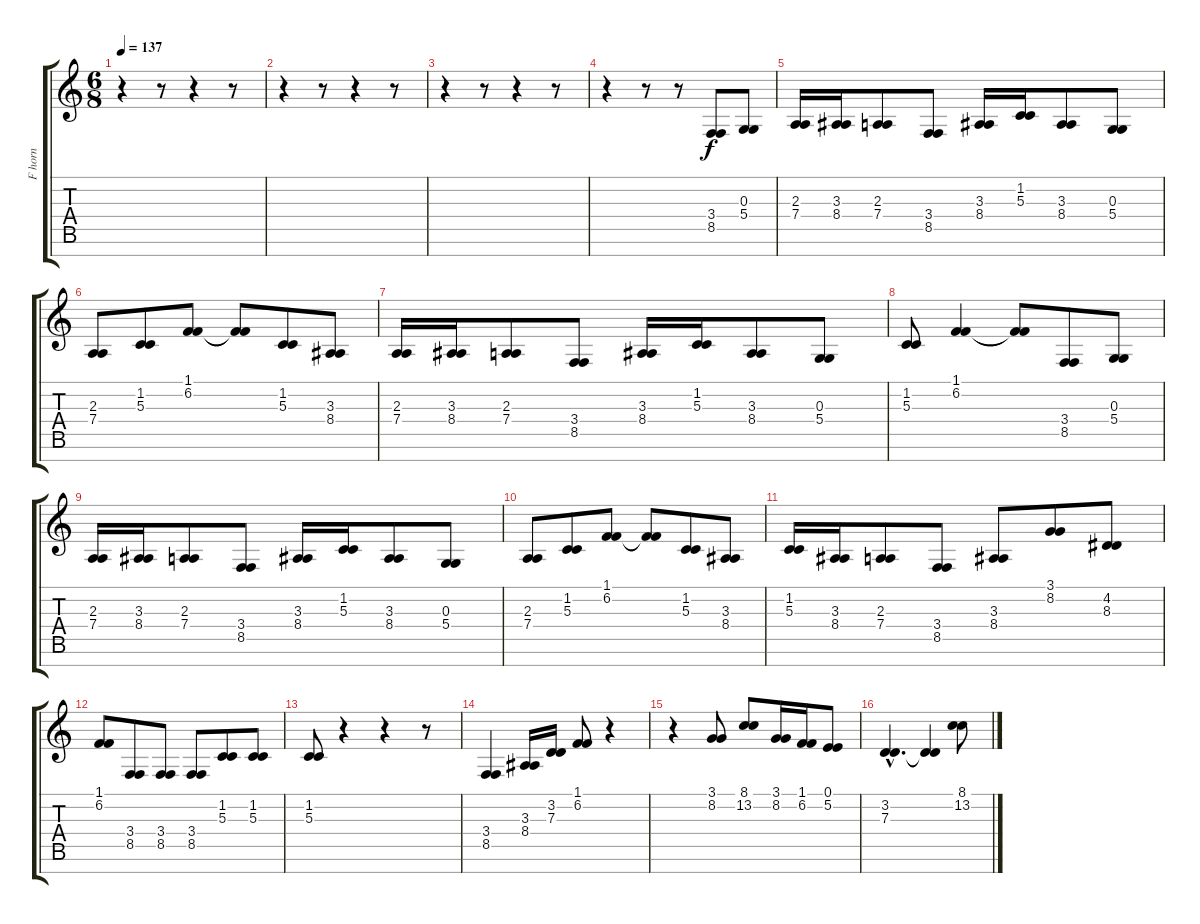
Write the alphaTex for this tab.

\track ("F horn" "F horn") {instrument frenchhorn}
\staff {score tabs}
\tuning (E4 B3 G3 D3 A2 E2 B1) {hide}
\ts (6 8)
\tempo 137
\clef g2
\ks c
r.4{dy f} r.8 r.4 r.8 |
r.4 r.8 r.4 r.8 |
r.4 r.8 r.4 r.8 |
r.4 r.8 r.8 (3.4 8.5).8 (0.3 5.4).8 |
(2.3 7.4).16 (3.3 8.4).16 (2.3 7.4).8 (3.4 8.5).8 (3.3 8.4).16 (1.2 5.3).16 (3.3 8.4).8 (0.3 5.4).8 |
(2.3 7.4).8 (1.2 5.3).8 (1.1 6.2).8 (1.1{t} 6.2{t}).8 (1.2 5.3).8 (3.3 8.4).8 |
(2.3 7.4).16 (3.3 8.4).16 (2.3 7.4).8 (3.4 8.5).8 (3.3 8.4).16 (1.2 5.3).16 (3.3 8.4).8 (0.3 5.4).8 |
(1.2 5.3).8 (1.1 6.2).4 (1.1{t} 6.2{t}).8 (3.4 8.5).8 (0.3 5.4).8 |
(2.3 7.4).16 (3.3 8.4).16 (2.3 7.4).8 (3.4 8.5).8 (3.3 8.4).16 (1.2 5.3).16 (3.3 8.4).8 (0.3 5.4).8 |
(2.3 7.4).8 (1.2 5.3).8 (1.1 6.2).8 (1.1{t} 6.2{t}).8 (1.2 5.3).8 (3.3 8.4).8 |
(1.2 5.3).16 (3.3 8.4).16 (2.3 7.4).8 (3.4 8.5).8 (3.3 8.4).8 (3.1 8.2).8 (4.2 8.3).8 |
(1.1 6.2).8 (3.4 8.5).8 (3.4 8.5).8 (3.4 8.5).8 (1.2 5.3).8 (1.2 5.3).8 |
(1.2 5.3).8 r.4 r.4 r.8 |
(3.4 8.5).4 (3.3 8.4).16 (3.2 7.3).16 (1.1 6.2).8 r.4 |
r.4 (3.1 8.2).8 (8.1 13.2).8 (3.1 8.2).16 (1.1 6.2).16 (0.1 5.2).8 |
(3.2{hac} 7.3{hac}).4{d} (3.2{t} 7.3{t}).4 (8.1 13.2).8
